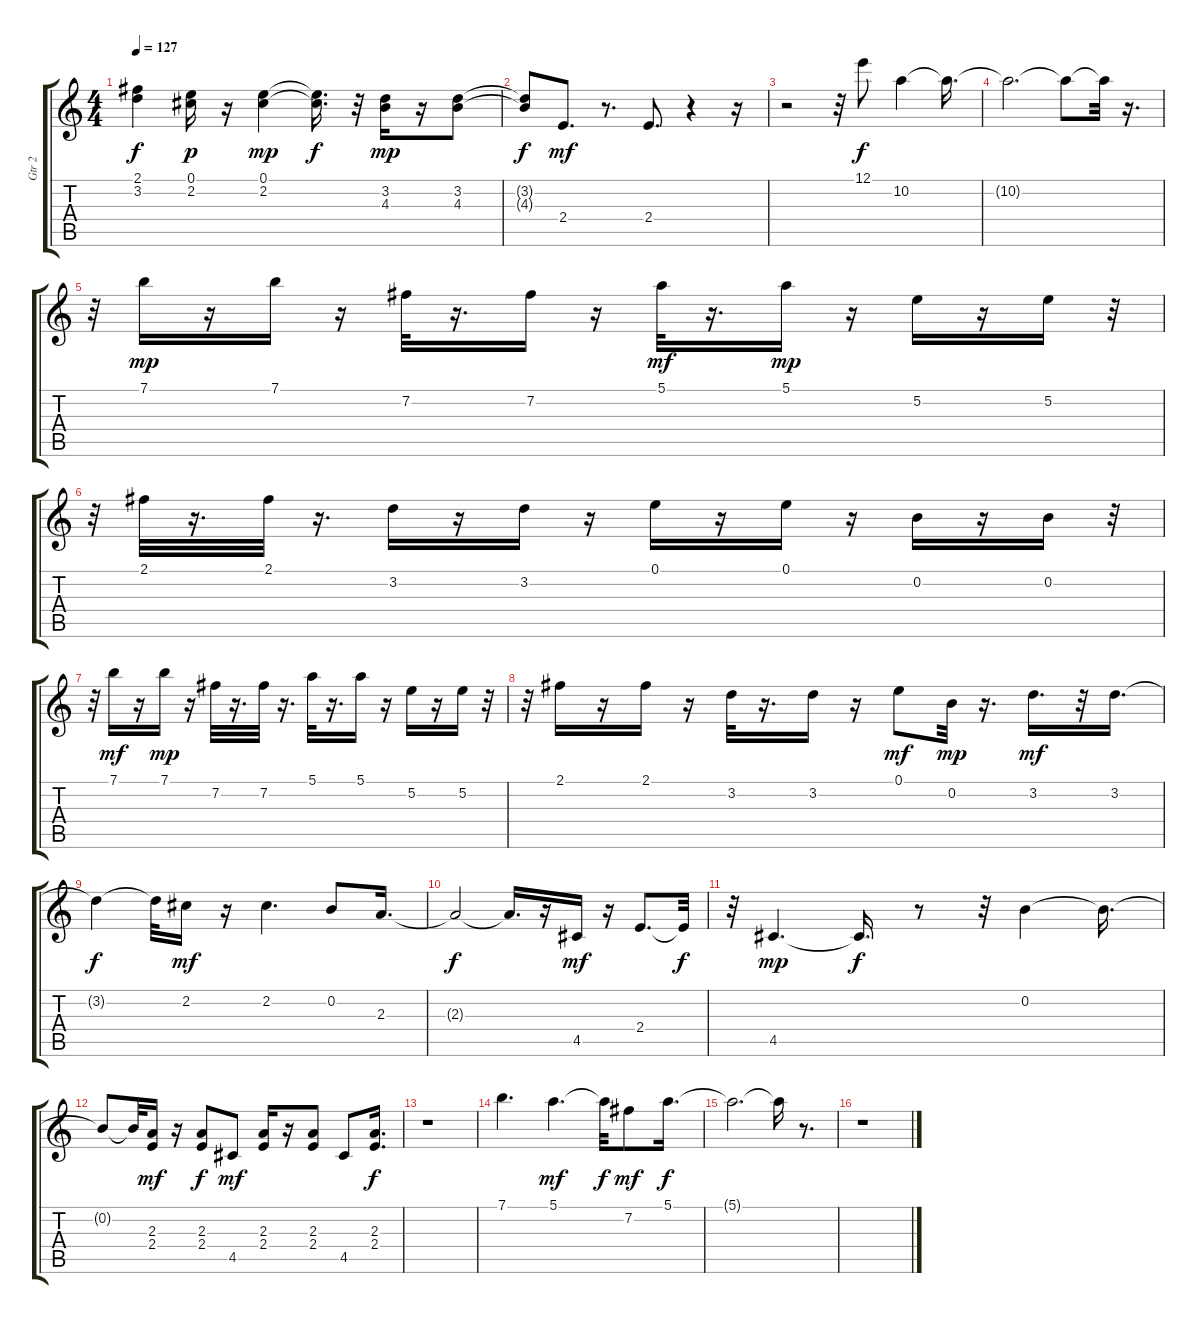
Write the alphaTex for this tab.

\track ("Gtr 2               " "Gtr 2     ") {instrument electricguitarjazz}
\staff {score tabs}
\tuning (E4 B3 G3 D3 A2 E2) {hide}
\ts (4 4)
\tempo 127
\clef g2
\ks c
(2.1{t} 3.2{t}).4{dy f} (0.1 2.2).16{dy p} r.16 (0.1 2.2).4{dy mp} (0.1{t} 2.2{t}).16{d dy f} r.32 (3.2 4.3).16{dy mp} r.16 (3.2 4.3).8 |
(3.2{t} 4.3{t}).8{dy f} 2.4.8{d dy mf} r.8{d} 2.4.8{d} r.4 r.16 |
r.2 r.32 12.1.8{dy f} 10.2.4 10.2{t}.16{d} |
10.2{t}.2{d} 10.2{t}.8 10.2{t}.32 r.16{d} |
r.32 7.1.16{dy mp} r.16 7.1.16 r.16 7.2.32 r.16{d} 7.2.16 r.16 5.1.32{dy mf} r.16{d} 5.1.16{dy mp} r.16 5.2.16 r.16 5.2.16 r.32 |
r.32 2.1.32 r.16{d} 2.1.32 r.16{d} 3.2.16 r.16 3.2.16 r.16 0.1.16 r.16 0.1.16 r.16 0.2.16 r.16 0.2.16 r.32 |
r.32 7.1.16{dy mf} r.16 7.1.16{dy mp} r.16 7.2.32 r.16{d} 7.2.32 r.16{d} 5.1.32 r.16{d} 5.1.16 r.16 5.2.16 r.16 5.2.16 r.32 |
r.32 2.1.16 r.16 2.1.16 r.16 3.2.32 r.16{d} 3.2.16 r.16 0.1.8{dy mf} 0.2.32{dy mp} r.16{d} 3.2.16{d dy mf} r.32 3.2.16{d} |
3.2{t}.4{dy f} 3.2{t}.32 2.2.16{dy mf} r.16 2.2.4{d} 0.2.8 2.3.16{d} |
2.3{t}.2{dy f} 2.3{t}.16{d} r.16 4.5.16{dy mf} r.16 2.4.8{d} 2.4{t}.32{dy f} |
r.32 4.5.4{d dy mp} 4.5{t}.16{d dy f} r.8 r.32 0.2.4 0.2{t}.16{d} |
0.2{t}.8 0.2{t}.32 (2.3 2.4).16{dy mf} r.16 (2.3 2.4).8{dy f} 4.5.8{dy mf} (2.3 2.4).16 r.16 (2.3 2.4).8 4.5.8 (2.3 2.4).16{d dy f} |
r.1 |
7.1.4{d} 5.1.4{d dy mf} 5.1{t}.32{dy f} 7.2.8{dy mf} 5.1.16{d dy f} |
5.1{t}.2{d} 5.1{t}.16 r.8{d} |
r.1
